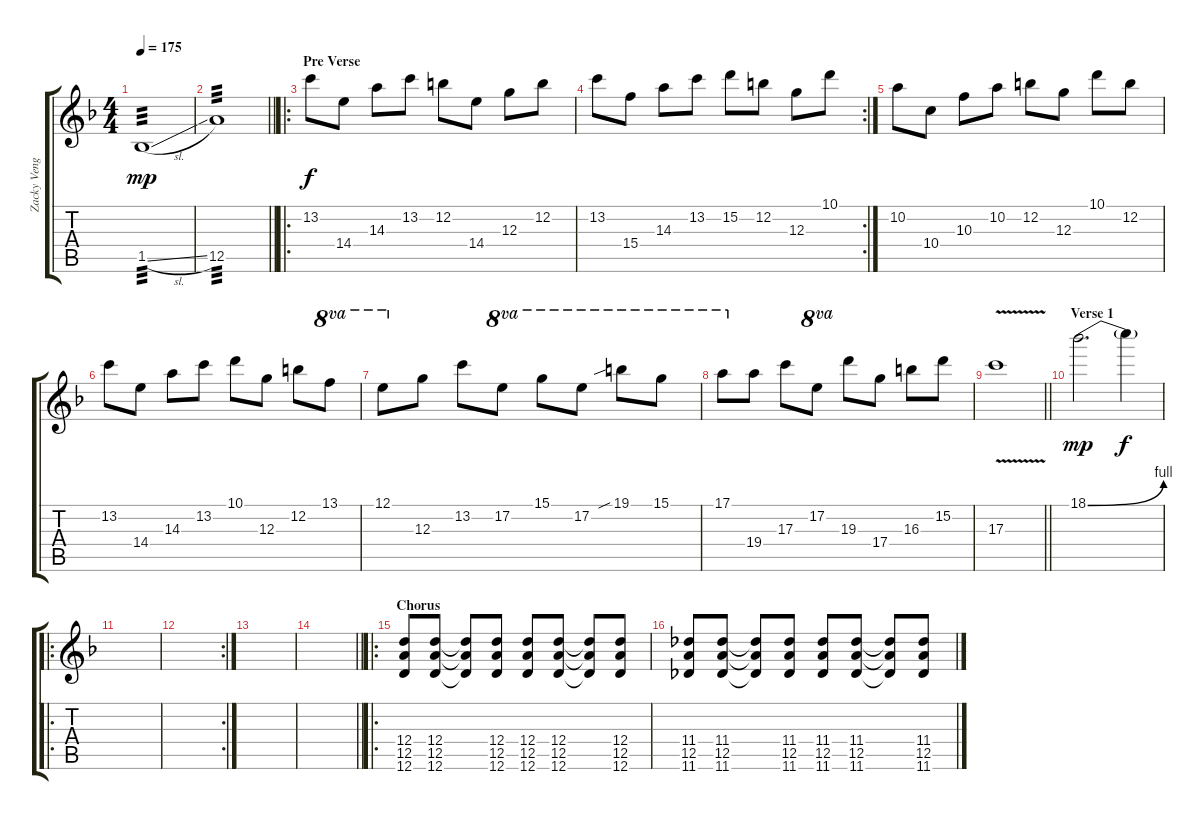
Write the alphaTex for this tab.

\track ("Zacky Vengeance" "Zacky Veng") {instrument distortionguitar}
\staff {score tabs}
\tuning (E4 B3 G3 D3 A2 D2) {hide}
\ts (4 4)
\tempo 175
\clef g2
\ks f
1.5{sl}.1{tp 3 dy mp} |
\barLineRight lightlight
12.5.1{tp 3 instrument distortionguitar} |
\ro
\section ("" "Pre Verse")
13.2.8{dy f} 14.4.8 14.3.8 13.2.8 12.2.8 14.4.8 12.3.8 12.2.8 |
\rc 2
13.2.8 15.4.8 14.3.8 13.2.8 15.2.8 12.2.8 12.3.8 10.1.8 |
10.2.8 10.4.8 10.3.8 10.2.8 12.2.8 12.3.8 10.1.8 12.2.8 |
13.2.8 14.4.8 14.3.8 13.2.8 10.1.8 12.3.8 12.2.8 13.1.8{ot 8va} |
12.1.8{ot 8va} 12.3.8 13.2.8 17.2.8{ot 8va} 15.1.8{ot 8va} 17.2.8{ot 8va} 19.1{sib}.8{ot 8va} 15.1.8{ot 8va} |
17.1.8{ot 8va} 19.4.8 17.3.8 17.2.8{ot 8va} 19.3.8 17.4.8 16.3.8 15.2.8 |
\barLineRight lightlight
17.3{v}.1 |
\section ("" "Verse 1")
18.1{be (bend 0 0 60 4)}.2{d dy mp} 18.1{t}.4{dy f} |
\ro
|
\rc 2
|
|
\barLineRight lightlight
|
\ro
\section ("" "Chorus")
(12.4 12.5 12.6).8 (12.4 12.5 12.6).8 (12.4{t} 12.5{t} 12.6{t}).8 (12.4 12.5 12.6).8 (12.4 12.5 12.6).8 (12.4 12.5 12.6).8 (12.4{t} 12.5{t} 12.6{t}).8 (12.4 12.5 12.6).8 |
(11.4 12.5 11.6).8 (11.4 12.5 11.6).8 (11.4{t} 12.5{t} 11.6{t}).8 (11.4 12.5 11.6).8 (11.4 12.5 11.6).8 (11.4 12.5 11.6).8 (11.4{t} 12.5{t} 11.6{t}).8 (11.4 12.5 11.6).8
